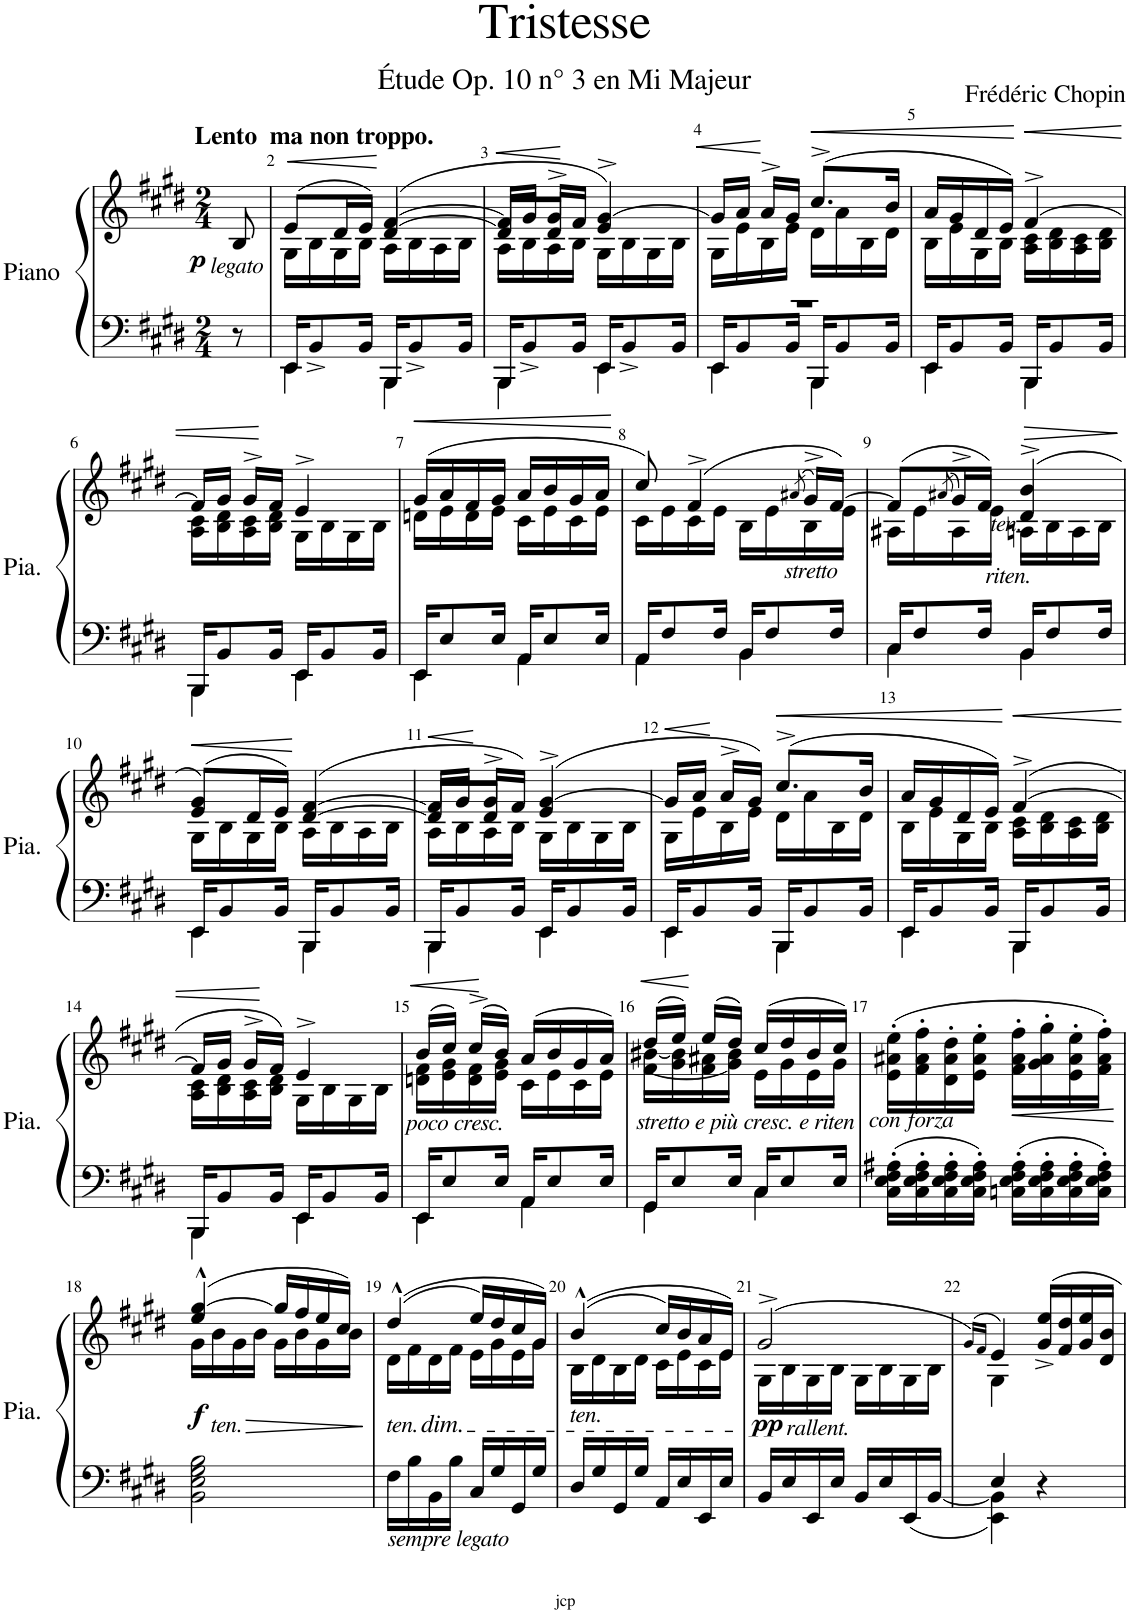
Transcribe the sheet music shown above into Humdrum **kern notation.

**kern	**kern	**dynam
*part1	*part1	*part1
*staff2	*staff1	*staff1/2
*I"Piano	*	*
*I'Pia.	*	*
*clefF4	*clefG2	*
*k[f#c#g#d#]	*k[f#c#g#d#]	*
*M2/4	*M2/4	*
=1	=1	=1
!	!LO:TX:a:B:t=Lento  ma non troppo.	!
!	!LO:TX:b:i:t=legato	!
!	!	!LO:DY:b
8r	8B/	p
=2	=2	=2
*^	*	*
!	!	!	!LO:HP:b
*	*	*^	*
*	*	*	*^	*
16EE/KL	4EE\	(8e/L	16G#\LL	4ryy	<
8BB^</	.	.	16B\	.	.
.	.	16d#/L	16G#\	.	.
16BB/Jk	.	16e/JJ)	16B\JJ	.	.
16BBB/KL	4BBB\	([4f#/	16A\LL	[4d#/	[
8BB^</	.	.	16B\	.	.
.	.	.	16A\	.	.
16BB/Jk	.	.	16B\JJ	.	.
=3	=3	=3	=3	=3	=3
!	!	!	!	!	!LO:HP:b
16BBB/KL	4BBB\	16f#/LL]	16A\LL	8d#/L]	<
8BB^</	.	16g#/JJ	16B\	.	.
.	.	16g#^/LL	16A\	8d#/J	.
16BB/Jk	.	16f#/JJ	16B\JJ	.	[
16EE/KL	4EE\	4e/^ [4g#/^)	16G#\LL	4ryy	.
8BB^</	.	.	16B\	.	.
.	.	.	16G#\	.	.
16BB/Jk	.	.	16B\JJ	.	.
=4	=4	=4	=4	=4	=4
!	!	!	!	!	!LO:HP:b
16EE/KL	4EE\	16g#/LL]	16G#\LL	2r	<
8BB/	.	16a/JJ	16e\	.	.
.	.	16a^/LL	16B\	.	.
16BB/Jk	.	16g#/JJ	16e\JJ	.	[
!	!	!	!	!	!LO:HP:b
16BBB/KL	4BBB\	(8.cc#^/L	16d#\LL	.	<
8BB/	.	.	16a\	.	.
.	.	.	16B\	.	.
16BB/Jk	.	16b/Jk	16d#\JJ	.	.
*	*	*	*v	*v	*
=5	=5	=5	=5	=5
16EE/KL	4EE\	16a/LL	16B\LL	.
8BB/	.	16g#/	16e\	.
.	.	16d#/	16G#\	.
16BB/Jk	.	16e/JJ)	16B\JJ	.
!	!	!	!	!LO:HP:n=1:b
16BBB/KL	4BBB\	[4f#^/	16A\ 16c#\LL	[ <
8BB/	.	.	16B\ 16d#\	.
.	.	.	16A\ 16c#\	.
16BB/Jk	.	.	16B\ 16d#\JJ	.
!!LO:LB:g=z	!!
=6	=6	=6	=6	=6
16BBB/KL	4BBB\	16f#/LL]	16A\ 16c#\LL	.
8BB/	.	16g#/JJ	16B\ 16d#\	.
.	.	16g#^>/LL	16A\ 16c#\	.
16BB/Jk	.	16f#/JJ	16B\ 16d#\JJ	[
16EE/KL	4EE\	4e^>/	16G#\LL	.
8BB/	.	.	16B\	.
.	.	.	16G#\	.
16BB/Jk	.	.	16B\JJ	.
=7	=7	=7	=7	=7
!	!	!	!	!LO:HP:b
16EE/KL	4EE\	(16g#/LL	16dn\LL	<
8E/	.	16a/	16e\	.
.	.	16f#/	16d\	.
16E/Jk	.	16g#/JJ	16e\JJ	.
16AA/KL	4AA\	16a/LL	16c#\LL	.
8E/	.	16b/	16e\	.
.	.	16g#/	16c#\	.
16E/Jk	.	16a/JJ	16e\JJ	.
*v	*v	*	*	*
*	*v	*v	*
.	.	[
=8	=8	=8
*^	*^	*
16AA/KL	4AA\	8cc#/)	16c#\LL	.
8F#/	.	.	16e\	.
.	.	(4f#^/	16c#\	.
16F#/Jk	.	.	16e\JJ	.
16BB/KL	4BB\	.	16B\LL	.
!	!	!	!LO:TX:b:i:t=stretto	!
8F#/	.	.	16e\	.
.	.	(8qa#X/	.	.
.	.	16g#^/LL)	16B\	.
16F#/Jk	.	[16f#/JJ)	16e\JJ	.
=9	=9	=9	=9	=9
16C#/KL	4C#\	(8f#/L]	16A#X\LL	.
8F#/	.	.	16e\	.
.	.	(8qa#X/	.	.
.	.	16g#^/L)	16A#\	.
16F#/Jk	.	16f#/JJ)	16e\JJ	.
!	!	!LO:TX:b:i:t=riten.	!	!
!	!	!LO:TX:b:i:t=ten.	!	!
!	!	!	!	!LO:HP:b
16BB/KL	4BB\	(4d#/^ 4b/^	16An\LL	>
8F#/	.	.	16B\	.
.	.	.	16A\	.
16F#/Jk	.	.	16B\JJ	.
*v	*v	*	*	*
*	*v	*v	*
.	.	]
!!LO:LB:g=z
=10	=10	=10
*^	*	*
!	!	!	!LO:HP:b
*	*	*^	*
16EE/KL	4EE\	(>8e/ 8g#/L)	16G#\LL	<
8BB/	.	.	16B\	.
.	.	16d#/L	16G#\	.
16BB/Jk	.	16e/JJ)	16B\JJ	.
16BBB/KL	4BBB\	([4d#/ [4f#/	16A\LL	[
8BB/	.	.	16B\	.
.	.	.	16A\	.
16BB/Jk	.	.	16B\JJ	.
=11	=11	=11	=11	=11
!	!	!	!	!LO:HP:b
*	*	*	*^	*
16BBB/KL	4BBB\	16f#/LL]	16A\LL	8d#/L]	<
8BB/	.	16g#/JJ	16B\	.	.
.	.	16g#^/LL	16A\	8d#/J	[
16BB/Jk	.	16f#/JJ)	16B\JJ	.	.
16EE/KL	4EE\	(4e/^ [4g#/^	16G#\LL	4ryy	.
8BB/	.	.	16B\	.	.
.	.	.	16G#\	.	.
16BB/Jk	.	.	16B\JJ	.	.
*	*	*	*v	*v	*
=12	=12	=12	=12	=12
!	!	!	!	!LO:HP:b
16EE/KL	4EE\	16g#/LL]	16G#\LL	<
8BB/	.	16a/JJ	16e\	.
.	.	16a^/LL	16B\	[
16BB/Jk	.	16g#/JJ)	16e\JJ	.
!	!	!	!	!LO:HP:b
16BBB/KL	4BBB\	(8.cc#^/L	16d#\LL	<
8BB/	.	.	16a\	.
.	.	.	16B\	.
16BB/Jk	.	16b/Jk	16d#\JJ	.
=13	=13	=13	=13	=13
16EE/KL	4EE\	16a/LL	16B\LL	.
8BB/	.	16g#/	16e\	.
.	.	16d#/	16G#\	.
16BB/Jk	.	16e/JJ)	16B\JJ	.
!	!	!	!	!LO:HP:n=1:b
16BBB/KL	4BBB\	(>[4f#^>/	16A\ 16c#\LL	[ <
8BB/	.	.	16B\ 16d#\	.
.	.	.	16A\ 16c#\	.
16BB/Jk	.	.	16B\ 16d#\JJ	.
!!LO:LB:g=z	!!
=14	=14	=14	=14	=14
16BBB/KL	4BBB\	16f#/LL]	16A\ 16c#\LL	.
8BB/	.	16g#/JJ	16B\ 16d#\	.
.	.	16g#^>/LL	16A\ 16c#\	.
16BB/Jk	.	16f#/JJ)	16B\ 16d#\JJ	[
16EE/KL	4EE\	4e^>/	16G#\LL	.
8BB/	.	.	16B\	.
.	.	.	16G#\	.
16BB/Jk	.	.	16B\JJ	.
=15	=15	=15	=15	=15
!	!	!LO:TX:b:i:t=poco cresc.	!	!
!	!	!	!	!LO:HP:b
16EE/KL	4EE\	(16b/LL	16dn\ 16f#\LL	<
8E/	.	16cc#/JJ)	16e\ 16g#\	.
.	.	(16cc#^/LL	16d\ 16f#\	.
16E/Jk	.	16b/JJ)	16e\ 16g#\JJ	[
16AA/KL	4AA\	(16a/LL	16c#\LL	.
8E/	.	16b/	16e\	.
.	.	16g#/	16c#\	.
16E/Jk	.	16a/JJ)	16e\JJ	.
=16	=16	=16	=16	=16
!	!	!LO:TX:b:i:t=stretto e più cresc. e riten	!	!
!	!	!	!	!LO:HP:b
16GG#/KL	4GG#\	(16dd#/LL	(16f#\ [16b#X\LL	<
8E/	.	16ee/JJ)	16g#\ 16b#\]	.
.	.	(16ee/LL	16f#\ 16a#X\	[
16E/Jk	.	16dd#/JJ)	16g#\ 16b#\JJ)	.
16C#/KL	4C#\	(16cc#/LL	16e\LL	.
8E/	.	16dd#/	16g#\	.
.	.	16b#/	16e\	.
16E/Jk	.	16cc#/JJ)	16g#\JJ	.
*v	*v	*	*	*
=17	=17	=17	=17
!	!LO:TX:b:i:t=con forza	!	!
*	*v	*v	*
16C#\' 16E\' 16F#\' 16A#X\'LL	(16e\' 16a#X\' 16ee\'LL	.
16C#\' 16E\' 16F#\' 16A#\'	16f#\' 16a#\' 16ff#\'	.
16C#\' 16E\' 16F#\' 16A#\'	16d#\' 16a#\' 16dd#\'	.
16C#\' 16E\' 16F#\' 16A#\'JJ	16e\' 16a#\' 16ee\'JJ	.
!	!	!LO:HP:b
16Cn\' 16E\' 16F#\' 16A#\'LL	16f#\' 16a#\' 16ff#\'LL	<
16C\' 16E\' 16F#\' 16A#\'	16g#\' 16a#\' 16gg#\'	.
16C\' 16E\' 16F#\' 16A#\'	16e\' 16a#\' 16ee\'	.
16C\' 16E\' 16F#\' 16A#\'JJ	16f#\' 16a#\' 16ff#\'JJ)	.
.	.	[
!!LO:LB:g=z
=18	=18	=18
!	!LO:TX:b:i:t=ten.	!
!	!	!LO:HP:b
*	*^	*
!	!	!	!LO:DY:n=1:b
2BB\ 2E\ 2G#\ 2B\	(4ee/^^ [4gg#/^^	16g#\LL	> f
.	.	16b\	.
.	.	16g#\	.
.	.	16b\JJ	.
.	16gg#/LL]	16g#\LL	.
.	16ff#/	16b\	.
.	16ee/	16g#\	.
.	16cc#/JJ)	16b\JJ	.
*	*v	*v	*
.	.	]
=19	=19	=19
*	*^	*
!	!LO:TX:b:i:t=ten.	!	!
!	!LO:TX:b:i:t=dim.	!	!
!LO:TX:b:i:t=sempre legato	!	!	!
16F#\LL	((4dd#^^/	16d#\LL	.
16B\	.	16f#\	.
16BB\	.	16d#\	.
16B\JJ	.	16f#\JJ	.
16C#/LL	16ee/LL)	16e\LL	.
16G#/	16dd#/	16g#\	.
16GG#/	16cc#/	16e\	.
16G#/JJ	16g#/JJ)	16g#\JJ	.
=20	=20	=20	=20
!	!LO:TX:b:i:t=ten.	!	!
16D#/LL	((4b^^/	16B\LL	.
16G#/	.	16d#\	.
16GG#/	.	16B\	.
16G#/JJ	.	16d#\JJ	.
16AA/LL	16cc#/LL)	16c#\LL	.
16E/	16b/	16e\	.
16EE/	16a/	16c#\	.
16E/JJ	16e/JJ)	16e\JJ	.
=21	=21	=21	=21
!	!LO:TX:b:i:t=rallent.	!	!
!	!	!	!LO:DY:b
16BB/LL	(2g#^/	16G#\LL	pp
16E/	.	16B\	.
16EE/	.	16G#\	.
16E/JJ	.	16B\JJ	.
16BB/LL	.	16G#\LL	.
16E/	.	16B\	.
16EE/	.	16G#\	.
[<16BB/JJ	.	16B\JJ	.
=22	=22	=22	=22
.	(16qg#/LL)	.	.
.	16qf#/JJ	.	.
*^	*	*	*
4E/	4EE\ 4BB\]	4e/)	4G#\	.
4r	4ryy	16g#/^ 16ee/^LL	4ryy	.
.	.	16f#/ 16dd#/	.	.
.	.	16g#/ 16ee/	.	.
.	.	16d#/ 16b/JJ	.	.
*v	*v	*	*	*
*	*v	*v	*
=	=	=
*-	*-	*-
